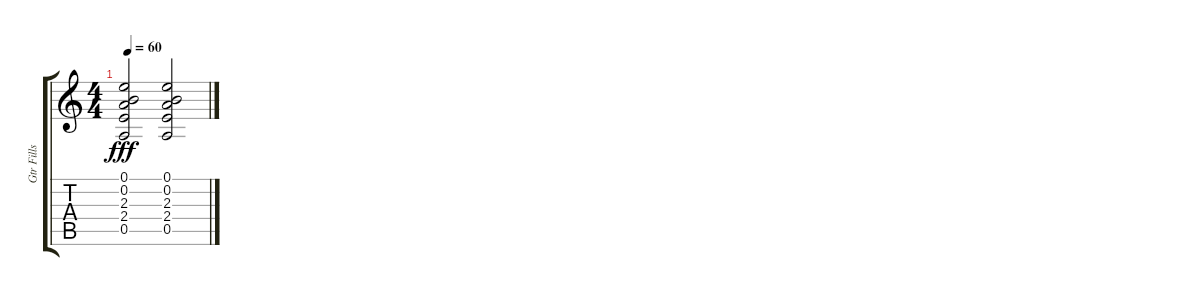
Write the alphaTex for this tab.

\track ("Gtr Fills" "Gtr Fills") {instrument overdrivenguitar}
\staff {score tabs}
\tuning (E4 B3 G3 D3 A2 E2) {hide}
\ts (4 4)
\tempo 60
\clef g2
\ks c
(0.1 0.2 2.3 2.4 0.5).2{dy fff instrument acousticguitarnylon} (0.1 0.2 2.3 2.4 0.5).2
